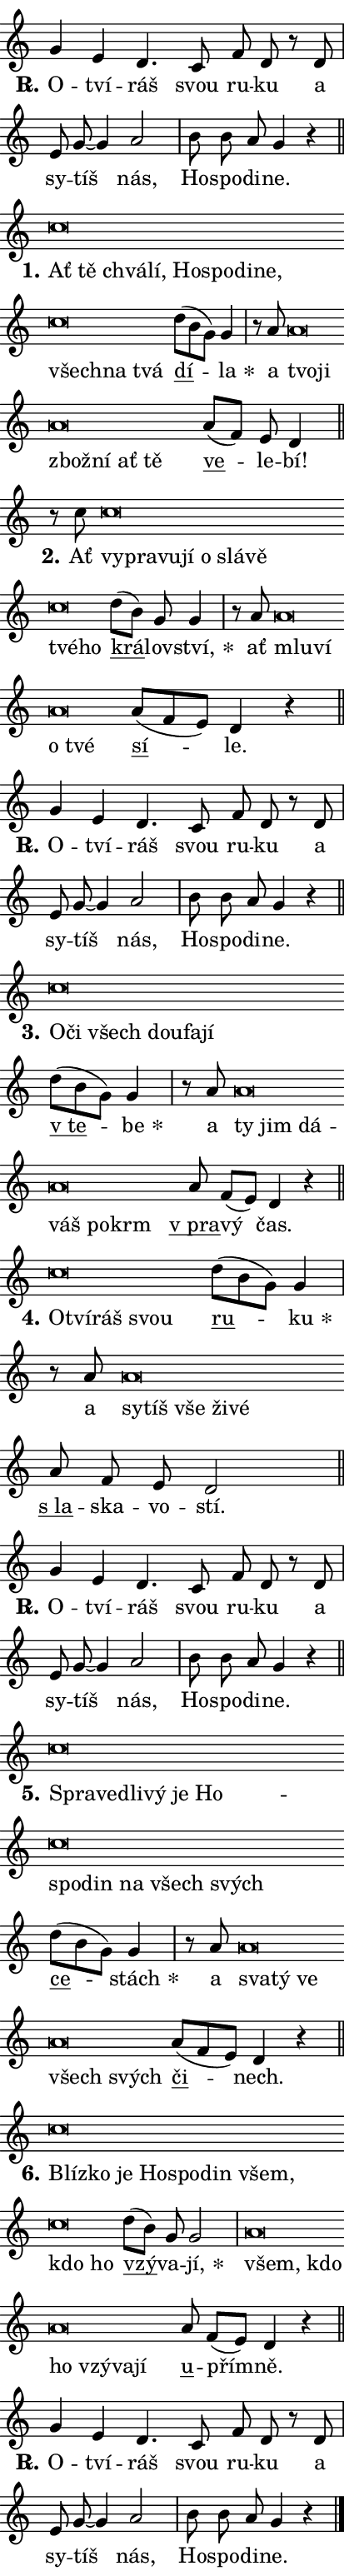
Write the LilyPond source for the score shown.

\version "2.22.1"
\header { tagline = "" }
\paper {
  indent = 0\cm
  top-margin = 0\cm
  right-margin = 0\cm
  bottom-margin = 0\cm
  left-margin = 0\cm
  paper-width = 7\cm
  page-breaking = #ly:one-page-breaking
  system-system-spacing.basic-distance = #11
  score-system-spacing.basic-distance = #11
  ragged-last = ##f
}


%% Author: Thomas Morley
%% https://lists.gnu.org/archive/html/lilypond-user/2020-05/msg00002.html
#(define (line-position grob)
"Returns position of @var[grob} in current system:
   @code{'start}, if at first time-step
   @code{'end}, if at last time-step
   @code{'middle} otherwise
"
  (let* ((col (ly:item-get-column grob))
         (ln (ly:grob-object col 'left-neighbor))
         (rn (ly:grob-object col 'right-neighbor))
         (col-to-check-left (if (ly:grob? ln) ln col))
         (col-to-check-right (if (ly:grob? rn) rn col))
         (break-dir-left
           (and
             (ly:grob-property col-to-check-left 'non-musical #f)
             (ly:item-break-dir col-to-check-left)))
         (break-dir-right
           (and
             (ly:grob-property col-to-check-right 'non-musical #f)
             (ly:item-break-dir col-to-check-right))))
        (cond ((eqv? 1 break-dir-left) 'start)
              ((eqv? -1 break-dir-right) 'end)
              (else 'middle))))

#(define (tranparent-at-line-position vctor)
  (lambda (grob)
  "Relying on @code{line-position} select the relevant enry from @var{vctor}.
Used to determine transparency,"
    (case (line-position grob)
      ((end) (not (vector-ref vctor 0)))
      ((middle) (not (vector-ref vctor 1)))
      ((start) (not (vector-ref vctor 2))))))

noteHeadBreakVisibility =
#(define-music-function (break-visibility)(vector?)
"Makes @code{NoteHead}s transparent relying on @var{break-visibility}"
#{
  \override NoteHead.transparent =
    #(tranparent-at-line-position break-visibility)
#})

#(define delete-ledgers-for-transparent-note-heads
  (lambda (grob)
    "Reads whether a @code{NoteHead} is transparent.
If so this @code{NoteHead} is removed from @code{'note-heads} from
@var{grob}, which is supposed to be @code{LedgerLineSpanner}.
As a result ledgers are not printed for this @code{NoteHead}"
    (let* ((nhds-array (ly:grob-object grob 'note-heads))
           (nhds-list
             (if (ly:grob-array? nhds-array)
                 (ly:grob-array->list nhds-array)
                 '()))
           ;; Relies on the transparent-property being done before
           ;; Staff.LedgerLineSpanner.after-line-breaking is executed.
           ;; This is fragile ...
           (to-keep
             (remove
               (lambda (nhd)
                 (ly:grob-property nhd 'transparent #f))
               nhds-list)))
      ;; TODO find a better method to iterate over grob-arrays, similiar
      ;; to filter/remove etc for lists
      ;; For now rebuilt from scratch
      (set! (ly:grob-object grob 'note-heads)  '())
      (for-each
        (lambda (nhd)
          (ly:pointer-group-interface::add-grob grob 'note-heads nhd))
        to-keep))))

hideNotes = {
  \noteHeadBreakVisibility #begin-of-line-visible
}
unHideNotes = {
  \noteHeadBreakVisibility #all-visible
}

% work-around for resetting accidentals
% https://lilypond.org/doc/v2.23/Documentation/notation/displaying-rhythms#unmetered-music
cadenzaMeasure = {
  \cadenzaOff
  \partial 1024 s1024
  \cadenzaOn
}

#(define-markup-command (accent layout props text) (markup?)
  "Underline accented syllable"
  (interpret-markup layout props
    #{\markup \override #'(offset . 4.3) \underline { #text }#}))

responsum = \markup \concat {
  "R" \hspace #-1.05 \path #0.1 #'((moveto 0 0.07) (lineto 0.9 0.8)) \hspace #0.05 "."
}

\layout {
    \context {
        \Staff
        \remove "Time_signature_engraver"
        \override LedgerLineSpanner.after-line-breaking = #delete-ledgers-for-transparent-note-heads
    }
    \context {
        \Voice {
            \override NoteHead.output-attributes = #'((class . "notehead"))
            \override Hairpin.height = #0.55
        }
    }
    \context {
        \Lyrics {
            \override StanzaNumber.output-attributes = #'((class . "stanzanumber"))
            \override LyricSpace.minimum-distance = #0.9
            \override LyricText.font-name = #"TeX Gyre Schola"
            \override LyricText.font-size = 1
            \override StanzaNumber.font-name = #"TeX Gyre Schola Bold"
            \override StanzaNumber.font-size = 1
        }
    }
}

% magnetic-lyrics.ily
%
%   written by
%     Jean Abou Samra <jean@abou-samra.fr>
%     Werner Lemberg <wl@gnu.org>
%
%   adapted by
%     Jiri Hon <jiri.hon@gmail.com>
%
% Version 2022-Apr-15

% https://www.mail-archive.com/lilypond-user@gnu.org/msg149350.html

#(define (Left_hyphen_pointer_engraver context)
   "Collect syllable-hyphen-syllable occurrences in lyrics and store
them in properties.  This engraver only looks to the left.  For
example, if the lyrics input is @code{foo -- bar}, it does the
following.

@itemize @bullet
@item
Set the @code{text} property of the @code{LyricHyphen} grob between
@q{foo} and @q{bar} to @code{foo}.

@item
Set the @code{left-hyphen} property of the @code{LyricText} grob with
text @q{foo} to the @code{LyricHyphen} grob between @q{foo} and
@q{bar}.
@end itemize

Use this auxiliary engraver in combination with the
@code{lyric-@/text::@/apply-@/magnetic-@/offset!} hook."
   (let ((hyphen #f)
         (text #f))
     (make-engraver
      (acknowledgers
       ((lyric-syllable-interface engraver grob source-engraver)
        (set! text grob)))
      (end-acknowledgers
       ((lyric-hyphen-interface engraver grob source-engraver)
        ;(when (not (grob::has-interface grob 'lyric-space-interface))
          (set! hyphen grob)));)
      ((stop-translation-timestep engraver)
       (when (and text hyphen)
         (ly:grob-set-object! text 'left-hyphen hyphen))
       (set! text #f)
       (set! hyphen #f)))))

#(define (lyric-text::apply-magnetic-offset! grob)
   "If the space between two syllables is less than the value in
property @code{LyricText@/.details@/.squash-threshold}, move the right
syllable to the left so that it gets concatenated with the left
syllable.

Use this function as a hook for
@code{LyricText@/.after-@/line-@/breaking} if the
@code{Left_@/hyphen_@/pointer_@/engraver} is active."
   (let ((hyphen (ly:grob-object grob 'left-hyphen #f)))
     (when hyphen
       (let ((left-text (ly:spanner-bound hyphen LEFT)))
         (when (grob::has-interface left-text 'lyric-syllable-interface)
           (let* ((common (ly:grob-common-refpoint grob left-text X))
                  (this-x-ext (ly:grob-extent grob common X))
                  (left-x-ext
                   (begin
                     ;; Trigger magnetism for left-text.
                     (ly:grob-property left-text 'after-line-breaking)
                     (ly:grob-extent left-text common X)))
                  ;; `delta` is the gap width between two syllables.
                  (delta (- (interval-start this-x-ext)
                            (interval-end left-x-ext)))
                  (details (ly:grob-property grob 'details))
                  (threshold (assoc-get 'squash-threshold details 0.2)))
             (when (< delta threshold)
               (let* (;; We have to manipulate the input text so that
                      ;; ligatures crossing syllable boundaries are not
                      ;; disabled.  For languages based on the Latin
                      ;; script this is essentially a beautification.
                      ;; However, for non-Western scripts it can be a
                      ;; necessity.
                      (lt (ly:grob-property left-text 'text))
                      (rt (ly:grob-property grob 'text))
                      (is-space (grob::has-interface hyphen 'lyric-space-interface))
                      (space (if is-space " " ""))
                      (space-markup (grob-interpret-markup grob " "))
                      (space-size (interval-length (ly:stencil-extent space-markup X)))
                      (extra-delta (if is-space space-size 0))
                      ;; Append new syllable.
                      (ltrt-space (if (and (string? lt) (string? rt))
                                (string-append lt space rt)
                                (make-concat-markup (list lt space rt))))
                      ;; Right-align `ltrt` to the right side.
                      (ltrt-space-markup (grob-interpret-markup
                               grob
                               (make-translate-markup
                                (cons (interval-length this-x-ext) 0)
                                (make-right-align-markup ltrt-space)))))
                 (begin
                   ;; Don't print `left-text`.
                   (ly:grob-set-property! left-text 'stencil #f)
                   ;; Set text and stencil (which holds all collected
                   ;; syllables so far) and shift it to the left.
                   (ly:grob-set-property! grob 'text ltrt-space)
                   (ly:grob-set-property! grob 'stencil ltrt-space-markup)
                   (ly:grob-translate-axis! grob (- (- delta extra-delta)) X))))))))))


#(define (lyric-hyphen::displace-bounds-first grob)
   ;; Make very sure this callback isn't triggered too early.
   (let ((left (ly:spanner-bound grob LEFT))
         (right (ly:spanner-bound grob RIGHT)))
     (ly:grob-property left 'after-line-breaking)
     (ly:grob-property right 'after-line-breaking)
     (ly:lyric-hyphen::print grob)))

squashThreshold = #0.4

\layout {
  \context {
    \Lyrics
    \consists #Left_hyphen_pointer_engraver
    \override LyricText.after-line-breaking =
      #lyric-text::apply-magnetic-offset!
    \override LyricHyphen.stencil = #lyric-hyphen::displace-bounds-first
    \override LyricText.details.squash-threshold = \squashThreshold
    \override LyricHyphen.minimum-distance = 0
    \override LyricHyphen.minimum-length = \squashThreshold
  }
}

squash = \override LyricText.details.squash-threshold = 9999
unSquash = \override LyricText.details.squash-threshold = \squashThreshold

left = \override LyricText.self-alignment-X = #LEFT
unLeft = \revert LyricText.self-alignment-X

starOffset = #(lambda (grob) 
                (let ((x_offset (ly:self-alignment-interface::aligned-on-x-parent grob)))
                  (if (= x_offset 0) 0 (+ x_offset 1.2))))

star = #(define-music-function (syllable)(string?)
"Append star separator at the end of a syllable"
#{
  \once \override LyricText.X-offset = #starOffset
  \lyricmode { \markup {
    #syllable
    \override #'((font-name . "TeX Gyre Schola Bold")) \hspace #0.2 \lower #0.65 \larger "*"
  } }
#})

starAccent = #(define-music-function (syllable)(string?)
"Append star separator at the end of a syllable and make accent"
#{
  \once \override LyricText.X-offset = #starOffset
  \lyricmode { \markup {
    \accent #syllable
    \override #'((font-name . "TeX Gyre Schola Bold")) \hspace #0.2 \lower #0.65 \larger "*"
  } }
#})

breath = #(define-music-function (syllable)(string?)
"Append breathing indicator at the end of a syllable"
#{
  \lyricmode { \markup { #syllable "+" } }
#})

optionalBreath = #(define-music-function (syllable)(string?)
"Append optional breathing indicator at the end of a syllable"
#{
  \lyricmode { \markup { #syllable "(+)" } }
#})


\score {
    <<
        \new Voice = "melody" { \cadenzaOn \key c \major \relative { g'4 e d4. c8 f d r d \cadenzaMeasure \bar "|" e g~ g4 a2 \cadenzaMeasure \bar "|" b8 b a g4 r \cadenzaMeasure \bar "||" \break }
\relative { c''\breve*1/16 \hideNotes \breve*1/16 \bar "" \breve*1/16 \bar "" \breve*1/16 \bar "" \breve*1/16 \bar "" \breve*1/16 \bar "" \breve*1/16 \bar "" \breve*1/16 \bar "" \breve*1/16 \bar "" \breve*1/16 \breve*1/16 \bar "" \unHideNotes \bar "" d8[( b g)] g4 \cadenzaMeasure \bar "|" r8 a8 a\breve*1/16 \hideNotes \breve*1/16 \bar "" \breve*1/16 \bar "" \breve*1/16 \bar "" \breve*1/16 \breve*1/16 \bar "" \unHideNotes \bar "" a8[( f)] e d4 \cadenzaMeasure \bar "||" \break }
\relative { r8 c''8 c\breve*1/16 \hideNotes \breve*1/16 \bar "" \breve*1/16 \bar "" \breve*1/16 \bar "" \breve*1/16 \bar "" \breve*1/16 \bar "" \breve*1/16 \bar "" \breve*1/16 \breve*1/16 \bar "" \unHideNotes \bar "" d8[( b)] g g4 \cadenzaMeasure \bar "|" r8 a8 a\breve*1/16 \hideNotes \breve*1/16 \bar "" \breve*1/16 \breve*1/16 \bar "" \unHideNotes \bar "" a8[( f e)] d4 r \cadenzaMeasure \bar "||" \break }
\relative { g'4 e d4. c8 f d r d \cadenzaMeasure \bar "|" e g~ g4 a2 \cadenzaMeasure \bar "|" b8 b a g4 r \cadenzaMeasure \bar "||" \break }
\relative { c''\breve*1/16 \hideNotes \breve*1/16 \bar "" \breve*1/16 \bar "" \breve*1/16 \bar "" \breve*1/16 \breve*1/16 \bar "" \unHideNotes \bar "" d8[( b g)] g4 \cadenzaMeasure \bar "|" r8 a8 a\breve*1/16 \hideNotes \breve*1/16 \bar "" \breve*1/16 \bar "" \breve*1/16 \bar "" \breve*1/16 \breve*1/16 \bar "" \unHideNotes \bar "" a8 f[( e)] d4 r \cadenzaMeasure \bar "||" \break }
\relative { c''\breve*1/16 \hideNotes \breve*1/16 \bar "" \breve*1/16 \breve*1/16 \bar "" \unHideNotes \bar "" d8[( b g)] g4 \cadenzaMeasure \bar "|" r8 a8 a\breve*1/16 \hideNotes \breve*1/16 \bar "" \breve*1/16 \bar "" \breve*1/16 \breve*1/16 \bar "" \unHideNotes \bar "" a8 f e d2 \cadenzaMeasure \bar "||" \break }
\relative { g'4 e d4. c8 f d r d \cadenzaMeasure \bar "|" e g~ g4 a2 \cadenzaMeasure \bar "|" b8 b a g4 r \cadenzaMeasure \bar "||" \break }
\relative { c''\breve*1/16 \hideNotes \breve*1/16 \bar "" \breve*1/16 \bar "" \breve*1/16 \bar "" \breve*1/16 \bar "" \breve*1/16 \bar "" \breve*1/16 \bar "" \breve*1/16 \bar "" \breve*1/16 \bar "" \breve*1/16 \breve*1/16 \bar "" \unHideNotes \bar "" d8[( b g)] g4 \cadenzaMeasure \bar "|" r8 a8 a\breve*1/16 \hideNotes \breve*1/16 \bar "" \breve*1/16 \bar "" \breve*1/16 \breve*1/16 \bar "" \unHideNotes \bar "" a8[( f e)] d4 r \cadenzaMeasure \bar "||" \break }
\relative { c''\breve*1/16 \hideNotes \breve*1/16 \bar "" \breve*1/16 \bar "" \breve*1/16 \bar "" \breve*1/16 \bar "" \breve*1/16 \bar "" \breve*1/16 \bar "" \breve*1/16 \breve*1/16 \bar "" \unHideNotes \bar "" d8[( b)] g g2 \cadenzaMeasure \bar "|" a\breve*1/16 \hideNotes \breve*1/16 \bar "" \breve*1/16 \bar "" \breve*1/16 \bar "" \breve*1/16 \breve*1/16 \bar "" \unHideNotes \bar "" a8 f[( e)] d4 r \cadenzaMeasure \bar "||" \break }
\relative { g'4 e d4. c8 f d r d \cadenzaMeasure \bar "|" e g~ g4 a2 \cadenzaMeasure \bar "|" b8 b a g4 r \cadenzaMeasure \bar "||" \break } \bar "|." }
        \new Lyrics \lyricsto "melody" { \lyricmode { \set stanza = \responsum
O -- tví -- ráš svou ru -- ku a sy -- tíš nás, Ho -- spo -- di -- ne.
\set stanza = "1."
\left Ať \squash tě chvá -- lí, Ho -- spo -- di -- ne, všech -- na tvá \unLeft \unSquash \markup \accent dí -- \star la a \left tvo -- \squash ji zbož -- ní ať tě \unLeft \unSquash \markup \accent ve -- le -- bí!
\set stanza = "2."
Ať \left vy -- \squash pra -- vu -- jí o slá -- vě tvé -- ho \unLeft \unSquash \markup \accent krá -- lov -- \star ství, ať \left mlu -- \squash ví o tvé \unLeft \unSquash \markup \accent sí -- le.
\set stanza = \responsum
O -- tví -- ráš svou ru -- ku a sy -- tíš nás, Ho -- spo -- di -- ne.
\set stanza = "3."
\left O -- \squash či všech dou -- fa -- jí \unLeft \unSquash \markup \accent "v te" -- \star be a \left ty \squash jim dá -- váš po -- krm \unLeft \unSquash \markup \accent "v pra" -- vý čas.
\set stanza = "4."
\left O -- \squash tví -- ráš svou \unLeft \unSquash \markup \accent ru -- \star ku a \left sy -- \squash tíš vše ži -- vé \unLeft \unSquash \markup \accent "s la" -- ska -- vo -- stí.
\set stanza = \responsum
O -- tví -- ráš svou ru -- ku a sy -- tíš nás, Ho -- spo -- di -- ne.
\set stanza = "5."
\left Spra -- \squash ve -- dli -- vý je Ho -- spo -- din na všech svých \unLeft \unSquash \markup \accent ce -- \star stách a \left sva -- \squash tý ve všech svých \unLeft \unSquash \markup \accent či -- nech.
\set stanza = "6."
\left Blíz -- \squash ko je Ho -- spo -- din všem, kdo ho \unLeft \unSquash \markup \accent vzý -- va -- \star jí, \left všem, \squash kdo ho vzý -- va -- jí \unLeft \unSquash \markup \accent u -- přím -- ně.
\set stanza = \responsum
O -- tví -- ráš svou ru -- ku a sy -- tíš nás, Ho -- spo -- di -- ne. } }
    >>
    \layout {}
}
